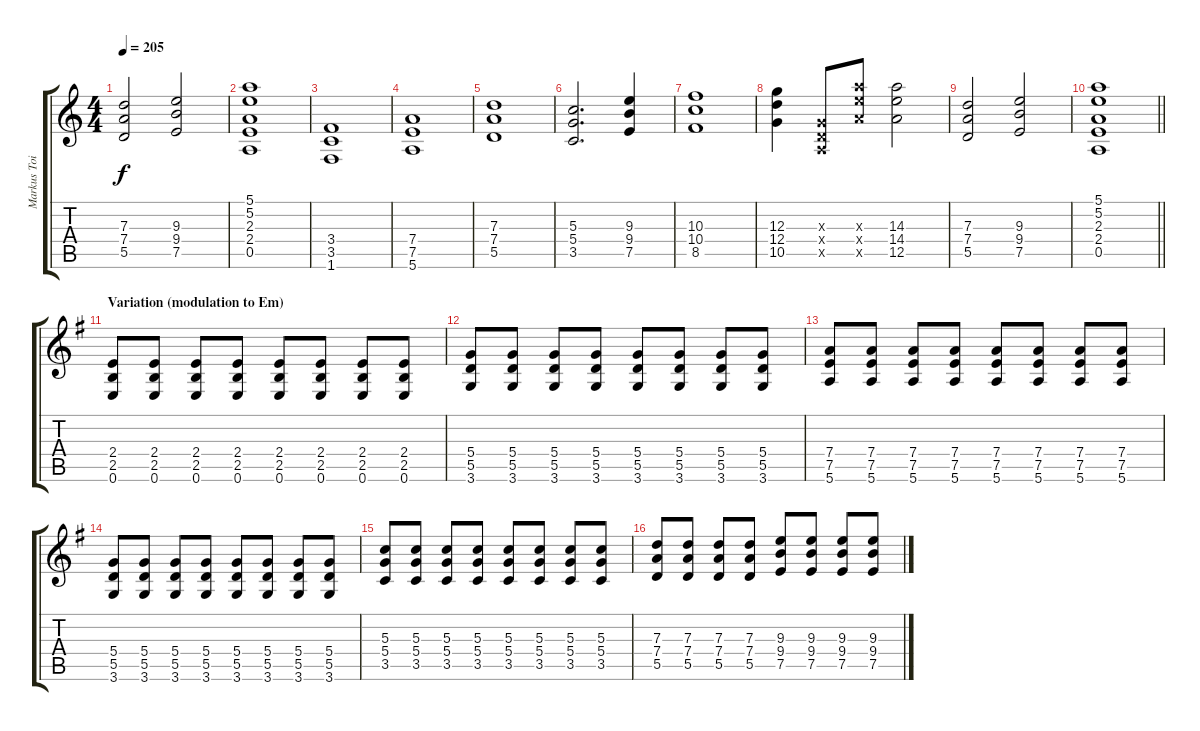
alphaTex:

\track ("Markus Toivonen" "Markus Toi") {instrument distortionguitar}
\staff {score tabs}
\tuning (E4 B3 G3 D3 A2 E2) {hide}
\ts (4 4)
\tempo 205
\clef g2
\ks c
(7.3 7.4 5.5).2{dy f} (9.3 9.4 7.5).2 |
(5.1 5.2 2.3 2.4 0.5).1 |
(3.4 3.5 1.6).1 |
(7.4 7.5 5.6).1 |
(7.3 7.4 5.5).1 |
(5.3 5.4 3.5).2{d} (9.3 9.4 7.5).4 |
(10.3 10.4 8.5).1 |
(12.3 12.4 10.5).4 (0.3{x} 0.4{x} 0.5{x}).8 (14.3{x} 14.4{x} 12.5{x}).8 (14.3 14.4 12.5).2 |
(7.3 7.4 5.5).2 (9.3 9.4 7.5).2 |
\barLineRight lightlight
(5.1 5.2 2.3 2.4 0.5).1 |
\section ("" "Variation (modulation to Em)")
\ks eminor
(2.4 2.5 0.6).8{volume 11} (2.4 2.5 0.6).8 (2.4 2.5 0.6).8 (2.4 2.5 0.6).8 (2.4 2.5 0.6).8 (2.4 2.5 0.6).8 (2.4 2.5 0.6).8 (2.4 2.5 0.6).8 |
(5.4 5.5 3.6).8 (5.4 5.5 3.6).8 (5.4 5.5 3.6).8 (5.4 5.5 3.6).8 (5.4 5.5 3.6).8 (5.4 5.5 3.6).8 (5.4 5.5 3.6).8 (5.4 5.5 3.6).8 |
(7.4 7.5 5.6).8 (7.4 7.5 5.6).8 (7.4 7.5 5.6).8 (7.4 7.5 5.6).8 (7.4 7.5 5.6).8 (7.4 7.5 5.6).8 (7.4 7.5 5.6).8 (7.4 7.5 5.6).8 |
(5.4 5.5 3.6).8 (5.4 5.5 3.6).8 (5.4 5.5 3.6).8 (5.4 5.5 3.6).8 (5.4 5.5 3.6).8 (5.4 5.5 3.6).8 (5.4 5.5 3.6).8 (5.4 5.5 3.6).8 |
(5.3 5.4 3.5).8 (5.3 5.4 3.5).8 (5.3 5.4 3.5).8 (5.3 5.4 3.5).8 (5.3 5.4 3.5).8 (5.3 5.4 3.5).8 (5.3 5.4 3.5).8 (5.3 5.4 3.5).8 |
(7.3 7.4 5.5).8 (7.3 7.4 5.5).8 (7.3 7.4 5.5).8 (7.3 7.4 5.5).8 (9.3 9.4 7.5).8 (9.3 9.4 7.5).8 (9.3 9.4 7.5).8 (9.3 9.4 7.5).8
